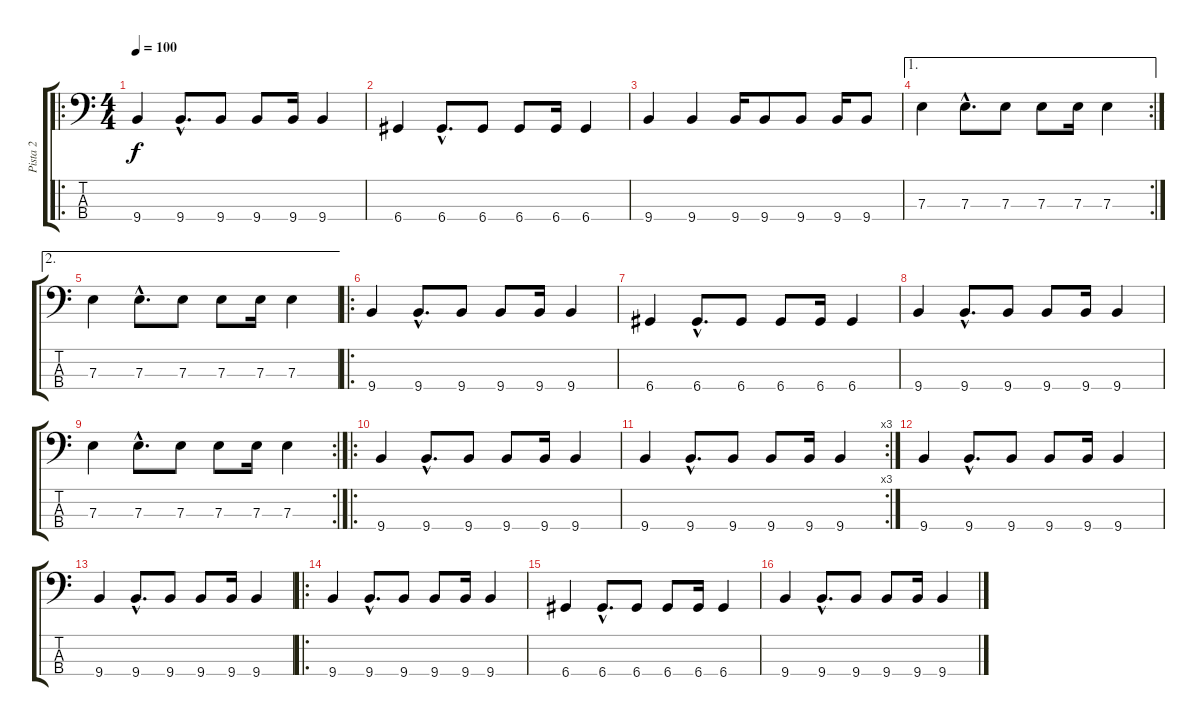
\track ("Pista 2" "Pista 2") {instrument electricbasspick}
\staff {score tabs}
\tuning (G2 D2 A1 D1) {hide}
\ro
\ts (4 4)
\tempo 100
\clef f4
\ks c
9.4.4{dy f} 9.4{hac}.8{d} 9.4.8 9.4.8 9.4.16 9.4.4 |
6.4.4 6.4{hac}.8{d} 6.4.8 6.4.8 6.4.16 6.4.4 |
9.4.4 9.4.4 9.4.16 9.4.8 9.4.8 9.4.16 9.4.8 |
\ae 1
\rc 2
7.3.4 7.3{hac}.8{d} 7.3.8 7.3.8 7.3.16 7.3.4 |
\ae 2
7.3.4 7.3{hac}.8{d} 7.3.8 7.3.8 7.3.16 7.3.4 |
\ro
9.4.4 9.4{hac}.8{d} 9.4.8 9.4.8 9.4.16 9.4.4 |
6.4.4 6.4{hac}.8{d} 6.4.8 6.4.8 6.4.16 6.4.4 |
9.4.4 9.4{hac}.8{d} 9.4.8 9.4.8 9.4.16 9.4.4 |
\rc 2
7.3.4 7.3{hac}.8{d} 7.3.8 7.3.8 7.3.16 7.3.4 |
\ro
9.4.4 9.4{hac}.8{d} 9.4.8 9.4.8 9.4.16 9.4.4 |
\rc 3
9.4.4 9.4{hac}.8{d} 9.4.8 9.4.8 9.4.16 9.4.4 |
9.4.4 9.4{hac}.8{d} 9.4.8 9.4.8 9.4.16 9.4.4 |
9.4.4 9.4{hac}.8{d} 9.4.8 9.4.8 9.4.16 9.4.4 |
\ro
9.4.4 9.4{hac}.8{d} 9.4.8 9.4.8 9.4.16 9.4.4 |
6.4.4 6.4{hac}.8{d} 6.4.8 6.4.8 6.4.16 6.4.4 |
9.4.4 9.4{hac}.8{d} 9.4.8 9.4.8 9.4.16 9.4.4
